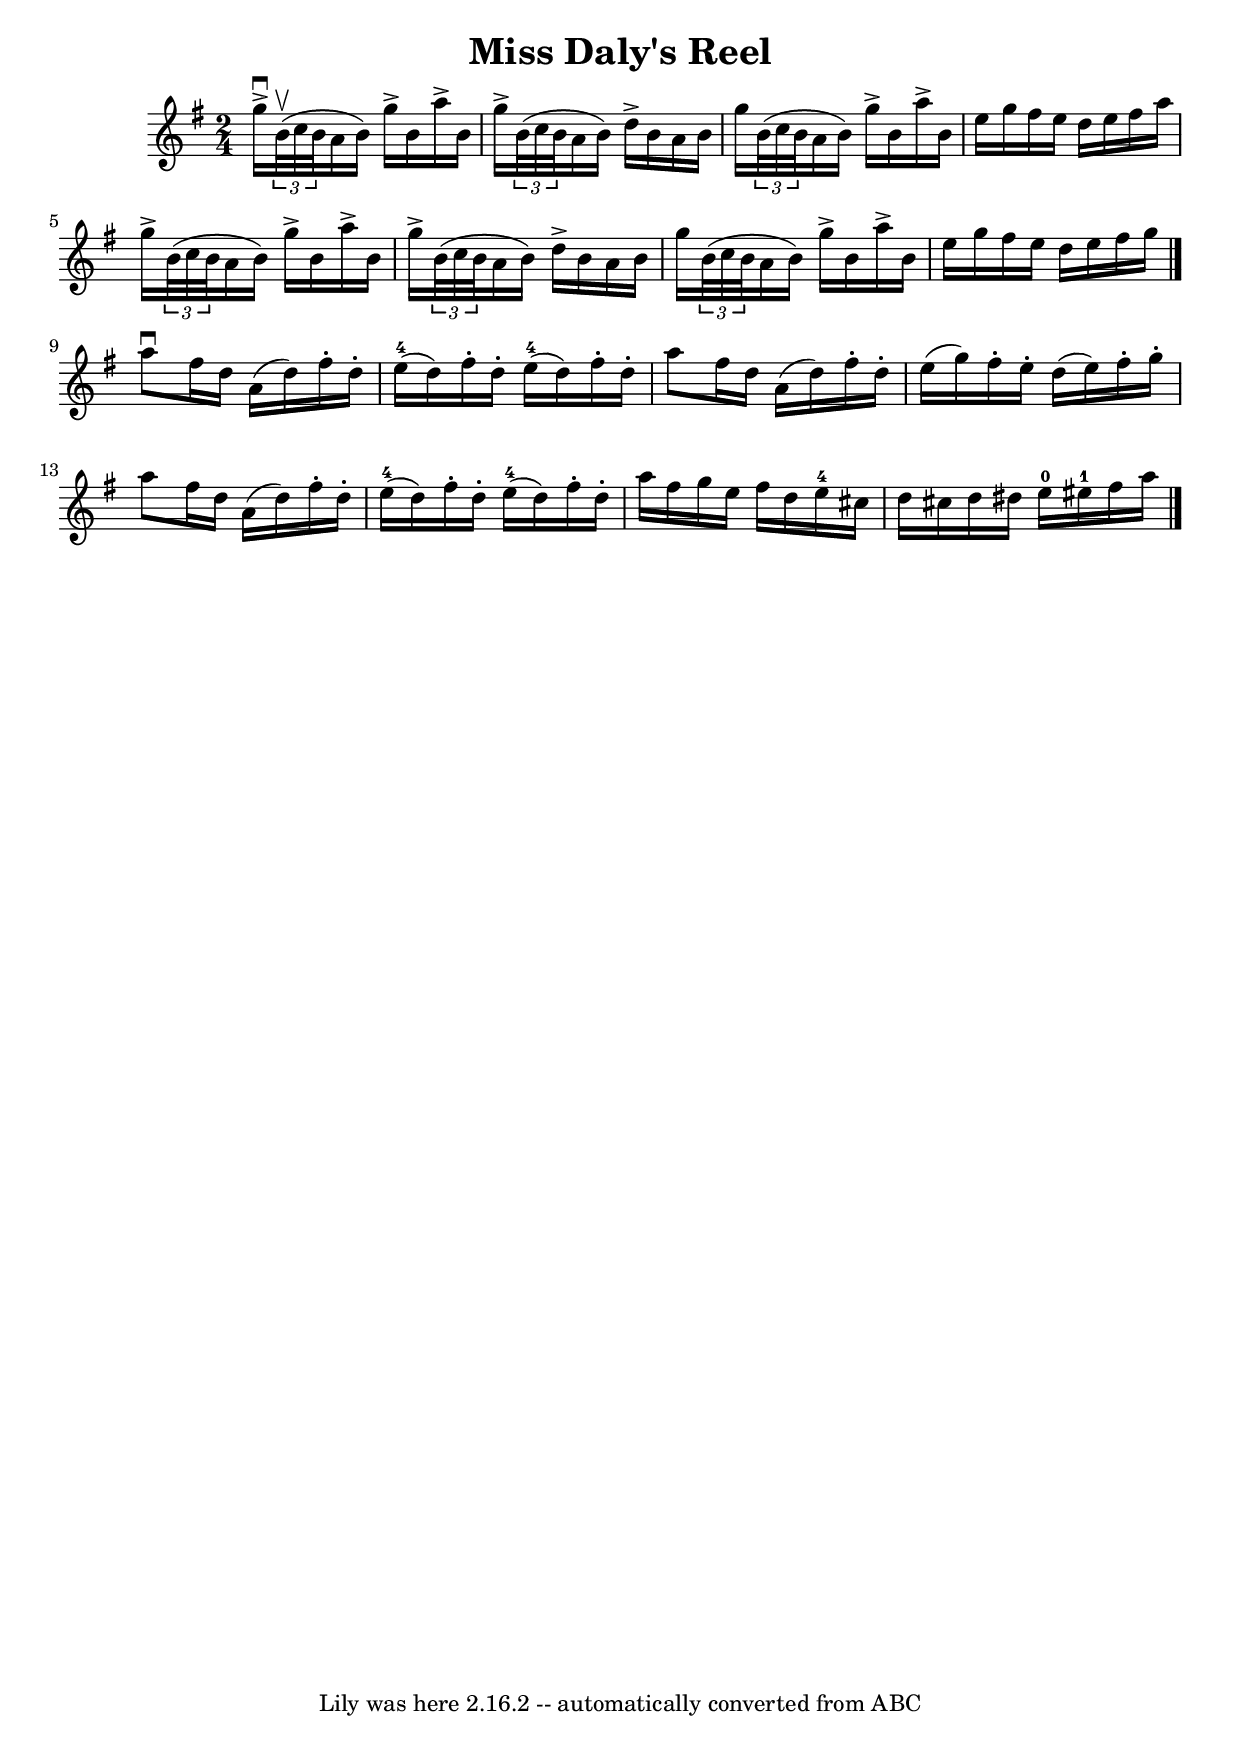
\version "2.7.40"
\include "Mammoth.ily"
\header {
	book = "Ryan's Mammoth Collection"
	crossRefNumber = "1"
	footnotes = "\\\\367"
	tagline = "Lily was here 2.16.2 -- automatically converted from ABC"
	title = "Miss Daly's Reel"
}
voicedefault =  {
\set Score.defaultBarType = "empty"

\time 2/4 \key g \major g''16^\downbow^\accent   \times 2/3 { b'32 
^\upbow(c''32 b'32  } a'16 b'16) g''16^\accent b'16 a''16 
^\accent b'16    |
 g''16^\accent   \times 2/3 { b'32 (c''32    
b'32  } a'16 b'16) d''16^\accent b'16 a'16 b'16    |
  
 g''16    \times 2/3 { b'32 (c''32 b'32  } a'16 b'16) g''16 
^\accent b'16 a''16^\accent b'16    |
 e''16 g''16    
fis''16 e''16 d''16 e''16 fis''16 a''16    |
 g''16 
^\accent   \times 2/3 { b'32 (c''32 b'32  } a'16 b'16) g''16 
^\accent b'16 a''16^\accent b'16    |
 g''16^\accent   
\times 2/3 { b'32 (c''32 b'32  } a'16 b'16) d''16^\accent   
b'16 a'16 b'16    |
 g''16    \times 2/3 { b'32 (c''32    
b'32  } a'16 b'16) g''16^\accent b'16 a''16^\accent b'16    
|
 e''16 g''16 fis''16 e''16 d''16 e''16 fis''16    
g''16    \bar "|." a''8^\downbow fis''16 d''16 a'16 (d''16)  
 fis''16 -. d''16 -.   |
 e''16-4(d''16) fis''16 -.   
d''16 -. e''16-4(d''16) fis''16 -. d''16 -.   |
     
a''8 fis''16 d''16 a'16 (d''16) fis''16 -. d''16 -.   
|
 e''16 (g''16) fis''16 -. e''16 -. d''16 (e''16)   
fis''16 -. g''16 -.   |
 a''8 fis''16 d''16 a'16 (d''16 
) fis''16 -. d''16 -.   |
 e''16-4(d''16) fis''16 -. 
 d''16 -. e''16-4(d''16) fis''16 -. d''16 -.   |
     
a''16 fis''16 g''16 e''16 fis''16 d''16 e''16-4 cis''16  
  |
 d''16 cis''16 d''16 dis''16 e''16-0 eis''16 
-1 fis''16 a''16      \bar "|."   
}

\score{
    <<

	\context Staff="default"
	{
	    \voicedefault 
	}

    >>
	\layout {
	}
	\midi {}
}
